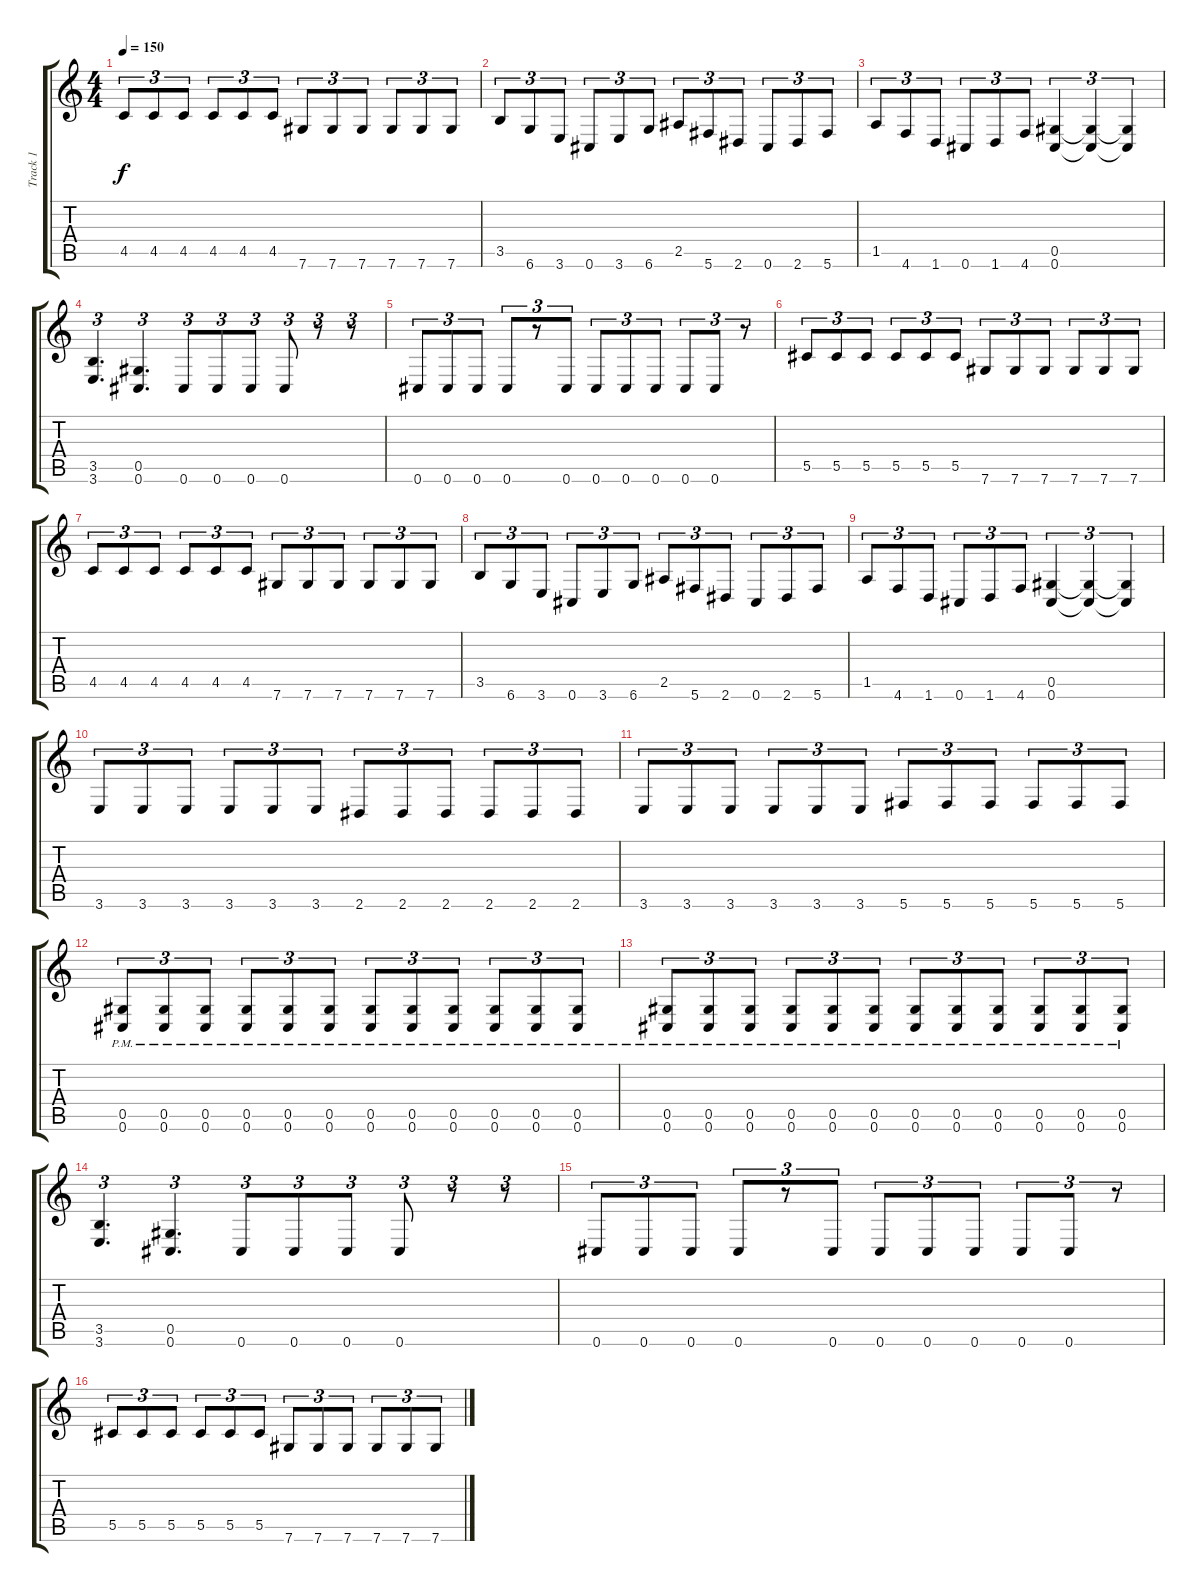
\track ("Track 1" "Track 1") {instrument distortionguitar}
\staff {score tabs}
\tuning (Eb4 Bb3 Gb3 Db3 Ab2 Db2) {hide}
\ts (4 4)
\tempo 150
\clef g2
\ks c
4.5.8{tu (3 2) dy f} 4.5.8{tu (3 2)} 4.5.8{tu (3 2)} 4.5.8{tu (3 2)} 4.5.8{tu (3 2)} 4.5.8{tu (3 2)} 7.6.8{tu (3 2)} 7.6.8{tu (3 2)} 7.6.8{tu (3 2)} 7.6.8{tu (3 2)} 7.6.8{tu (3 2)} 7.6.8{tu (3 2)} |
3.5.8{tu (3 2)} 6.6.8{tu (3 2)} 3.6.8{tu (3 2)} 0.6.8{tu (3 2)} 3.6.8{tu (3 2)} 6.6.8{tu (3 2)} 2.5.8{tu (3 2)} 5.6.8{tu (3 2)} 2.6.8{tu (3 2)} 0.6.8{tu (3 2)} 2.6.8{tu (3 2)} 5.6.8{tu (3 2)} |
1.5.8{tu (3 2)} 4.6.8{tu (3 2)} 1.6.8{tu (3 2)} 0.6.8{tu (3 2)} 1.6.8{tu (3 2)} 4.6.8{tu (3 2)} (0.5 0.6).4{tu (3 2)} (0.5{t} 0.6{t}).4{tu (3 2)} (0.5{t} 0.6{t}).4{tu (3 2)} |
(3.5 3.6).4{d tu (3 2)} (0.5 0.6).4{d tu (3 2)} 0.6.8{tu (3 2)} 0.6.8{tu (3 2)} 0.6.8{tu (3 2)} 0.6.8{tu (3 2)} r.8{tu (3 2)} r.8{tu (3 2)} |
0.6.8{tu (3 2)} 0.6.8{tu (3 2)} 0.6.8{tu (3 2)} 0.6.8{tu (3 2)} r.8{tu (3 2)} 0.6.8{tu (3 2)} 0.6.8{tu (3 2)} 0.6.8{tu (3 2)} 0.6.8{tu (3 2)} 0.6.8{tu (3 2)} 0.6.8{tu (3 2)} r.8{tu (3 2)} |
5.5.8{tu (3 2)} 5.5.8{tu (3 2)} 5.5.8{tu (3 2)} 5.5.8{tu (3 2)} 5.5.8{tu (3 2)} 5.5.8{tu (3 2)} 7.6.8{tu (3 2)} 7.6.8{tu (3 2)} 7.6.8{tu (3 2)} 7.6.8{tu (3 2)} 7.6.8{tu (3 2)} 7.6.8{tu (3 2)} |
4.5.8{tu (3 2)} 4.5.8{tu (3 2)} 4.5.8{tu (3 2)} 4.5.8{tu (3 2)} 4.5.8{tu (3 2)} 4.5.8{tu (3 2)} 7.6.8{tu (3 2)} 7.6.8{tu (3 2)} 7.6.8{tu (3 2)} 7.6.8{tu (3 2)} 7.6.8{tu (3 2)} 7.6.8{tu (3 2)} |
3.5.8{tu (3 2)} 6.6.8{tu (3 2)} 3.6.8{tu (3 2)} 0.6.8{tu (3 2)} 3.6.8{tu (3 2)} 6.6.8{tu (3 2)} 2.5.8{tu (3 2)} 5.6.8{tu (3 2)} 2.6.8{tu (3 2)} 0.6.8{tu (3 2)} 2.6.8{tu (3 2)} 5.6.8{tu (3 2)} |
1.5.8{tu (3 2)} 4.6.8{tu (3 2)} 1.6.8{tu (3 2)} 0.6.8{tu (3 2)} 1.6.8{tu (3 2)} 4.6.8{tu (3 2)} (0.5 0.6).4{tu (3 2)} (0.5{t} 0.6{t}).4{tu (3 2)} (0.5{t} 0.6{t}).4{tu (3 2)} |
3.6.8{tu (3 2)} 3.6.8{tu (3 2)} 3.6.8{tu (3 2)} 3.6.8{tu (3 2)} 3.6.8{tu (3 2)} 3.6.8{tu (3 2)} 2.6.8{tu (3 2)} 2.6.8{tu (3 2)} 2.6.8{tu (3 2)} 2.6.8{tu (3 2)} 2.6.8{tu (3 2)} 2.6.8{tu (3 2)} |
3.6.8{tu (3 2)} 3.6.8{tu (3 2)} 3.6.8{tu (3 2)} 3.6.8{tu (3 2)} 3.6.8{tu (3 2)} 3.6.8{tu (3 2)} 5.6.8{tu (3 2)} 5.6.8{tu (3 2)} 5.6.8{tu (3 2)} 5.6.8{tu (3 2)} 5.6.8{tu (3 2)} 5.6.8{tu (3 2)} |
(0.5{pm} 0.6{pm}).8{tu (3 2)} (0.5{pm} 0.6{pm}).8{tu (3 2)} (0.5{pm} 0.6{pm}).8{tu (3 2)} (0.5{pm} 0.6{pm}).8{tu (3 2)} (0.5{pm} 0.6{pm}).8{tu (3 2)} (0.5{pm} 0.6{pm}).8{tu (3 2)} (0.5{pm} 0.6{pm}).8{tu (3 2)} (0.5{pm} 0.6{pm}).8{tu (3 2)} (0.5{pm} 0.6{pm}).8{tu (3 2)} (0.5{pm} 0.6{pm}).8{tu (3 2)} (0.5{pm} 0.6{pm}).8{tu (3 2)} (0.5{pm} 0.6{pm}).8{tu (3 2)} |
(0.5{pm} 0.6{pm}).8{tu (3 2)} (0.5{pm} 0.6{pm}).8{tu (3 2)} (0.5{pm} 0.6{pm}).8{tu (3 2)} (0.5{pm} 0.6{pm}).8{tu (3 2)} (0.5{pm} 0.6{pm}).8{tu (3 2)} (0.5{pm} 0.6{pm}).8{tu (3 2)} (0.5{pm} 0.6{pm}).8{tu (3 2)} (0.5{pm} 0.6{pm}).8{tu (3 2)} (0.5{pm} 0.6{pm}).8{tu (3 2)} (0.5{pm} 0.6{pm}).8{tu (3 2)} (0.5{pm} 0.6{pm}).8{tu (3 2)} (0.5{pm} 0.6{pm}).8{tu (3 2)} |
(3.5 3.6).4{d tu (3 2)} (0.5 0.6).4{d tu (3 2)} 0.6.8{tu (3 2)} 0.6.8{tu (3 2)} 0.6.8{tu (3 2)} 0.6.8{tu (3 2)} r.8{tu (3 2)} r.8{tu (3 2)} |
0.6.8{tu (3 2)} 0.6.8{tu (3 2)} 0.6.8{tu (3 2)} 0.6.8{tu (3 2)} r.8{tu (3 2)} 0.6.8{tu (3 2)} 0.6.8{tu (3 2)} 0.6.8{tu (3 2)} 0.6.8{tu (3 2)} 0.6.8{tu (3 2)} 0.6.8{tu (3 2)} r.8{tu (3 2)} |
5.5.8{tu (3 2)} 5.5.8{tu (3 2)} 5.5.8{tu (3 2)} 5.5.8{tu (3 2)} 5.5.8{tu (3 2)} 5.5.8{tu (3 2)} 7.6.8{tu (3 2)} 7.6.8{tu (3 2)} 7.6.8{tu (3 2)} 7.6.8{tu (3 2)} 7.6.8{tu (3 2)} 7.6.8{tu (3 2)}
